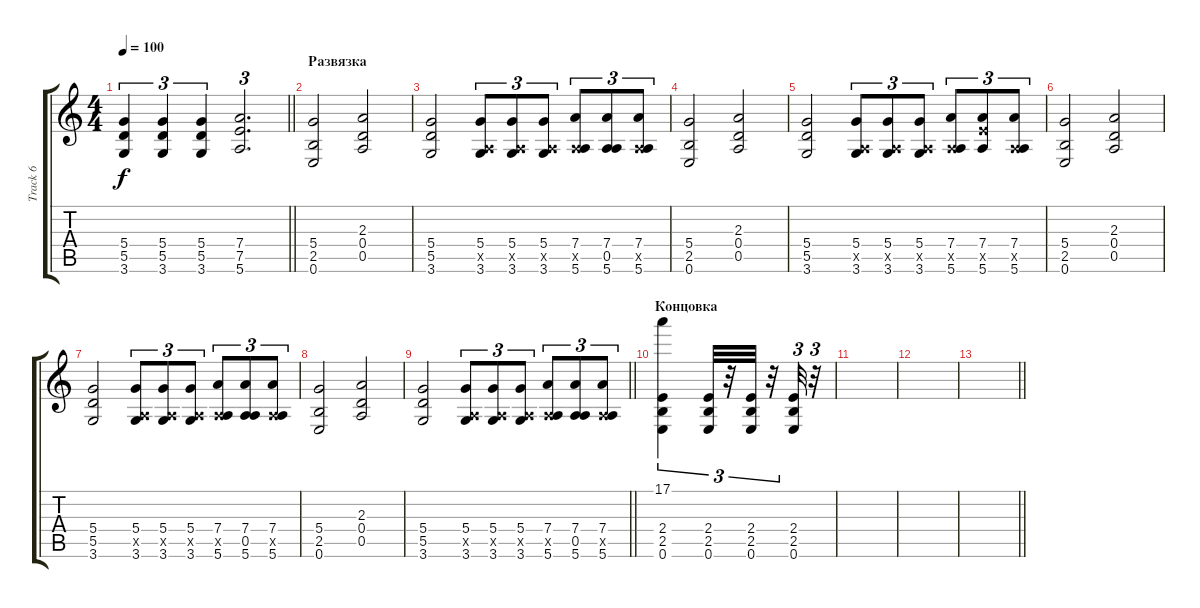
\track ("Track 6" "Track 6") {instrument overdrivenguitar}
\staff {score tabs}
\tuning (E4 B3 G3 D3 A2 E2) {hide}
\ts (4 4)
\tempo 100
\clef g2
\barLineRight lightlight
\ks c
(5.4 5.5 3.6).4{tu (3 2) dy f} (5.4 5.5 3.6).4{tu (3 2)} (5.4 5.5 3.6).4{tu (3 2)} (7.4 7.5 5.6).2{d tu (3 2)} |
\section ("" "Развязка")
(5.4 2.5 0.6).2 (2.3 0.4 0.5).2 |
(5.4 5.5 3.6).2 (5.4 0.5{x} 3.6).8{tu (3 2)} (5.4 0.5{x} 3.6).8{tu (3 2)} (5.4 0.5{x} 3.6).8{tu (3 2)} (7.4 0.5{x} 5.6).8{tu (3 2)} (7.4 0.5 5.6).8{tu (3 2)} (7.4 0.5{x} 5.6).8{tu (3 2)} |
(5.4 2.5 0.6).2 (2.3 0.4 0.5).2 |
(5.4 5.5 3.6).2 (5.4 0.5{x} 3.6).8{tu (3 2)} (5.4 0.5{x} 3.6).8{tu (3 2)} (5.4 0.5{x} 3.6).8{tu (3 2)} (7.4 0.5{x} 5.6).8{tu (3 2)} (7.4 7.5{x} 5.6).8{tu (3 2)} (7.4 0.5{x} 5.6).8{tu (3 2)} |
(5.4 2.5 0.6).2 (2.3 0.4 0.5).2 |
(5.4 5.5 3.6).2 (5.4 0.5{x} 3.6).8{tu (3 2)} (5.4 0.5{x} 3.6).8{tu (3 2)} (5.4 0.5{x} 3.6).8{tu (3 2)} (7.4 0.5{x} 5.6).8{tu (3 2)} (7.4 0.5 5.6).8{tu (3 2)} (7.4 0.5{x} 5.6).8{tu (3 2)} |
(5.4 2.5 0.6).2 (2.3 0.4 0.5).2 |
\barLineRight lightlight
(5.4 5.5 3.6).2 (5.4 0.5{x} 3.6).8{tu (3 2)} (5.4 0.5{x} 3.6).8{tu (3 2)} (5.4 0.5{x} 3.6).8{tu (3 2)} (7.4 0.5{x} 5.6).8{tu (3 2)} (7.4 0.5 5.6).8{tu (3 2)} (7.4 0.5{x} 5.6).8{tu (3 2)} |
\section ("" "Концовка")
(17.1 2.4 2.5 0.6).4{tu (3 2)} (2.4 2.5 0.6).32{tu (3 2)} r.32{tu (3 2)} (2.4 2.5 0.6).32{tu (3 2)} r.32{tu (3 2)} (2.4 2.5 0.6).32{tu (3 2)} r.32{tu (3 2)} |
|
|
\barLineRight lightlight
